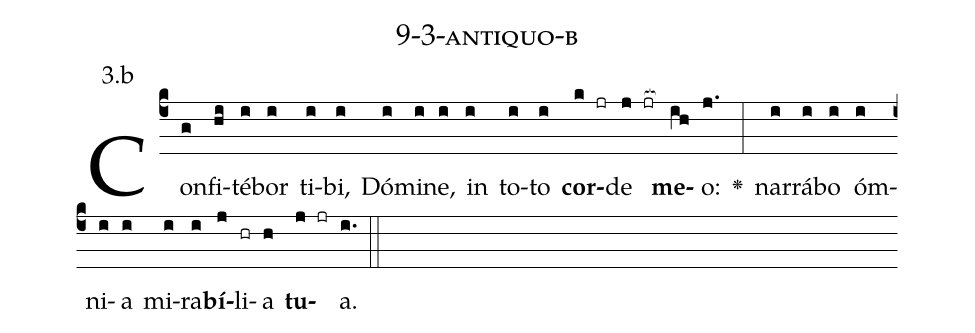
name: 9-3-antiquo-b;
annotation: 3.b;
%%
(c4)Con(g)fi(hi)té(i)bor(i) ti(i)bi,(i) Dó(i)mi(i)ne,(i) in(i) to(i)to(i) <b>cor</b>(k jr)de(j jr[ocb:1{]) <b>me</b>(ih[ocb:0}])o:(j.) <v>\greheightstar</v>(:) nar(i)rá(i)bo(i) óm(i)ni(i)a(i) mi(i)ra(i)<b>bí</b>(j)li(hr)a(h) <b>tu</b>(j jr)a.(i.) (::)


%E(i) u(i) o(j) u(h) a(j) e.(i.) (::)
